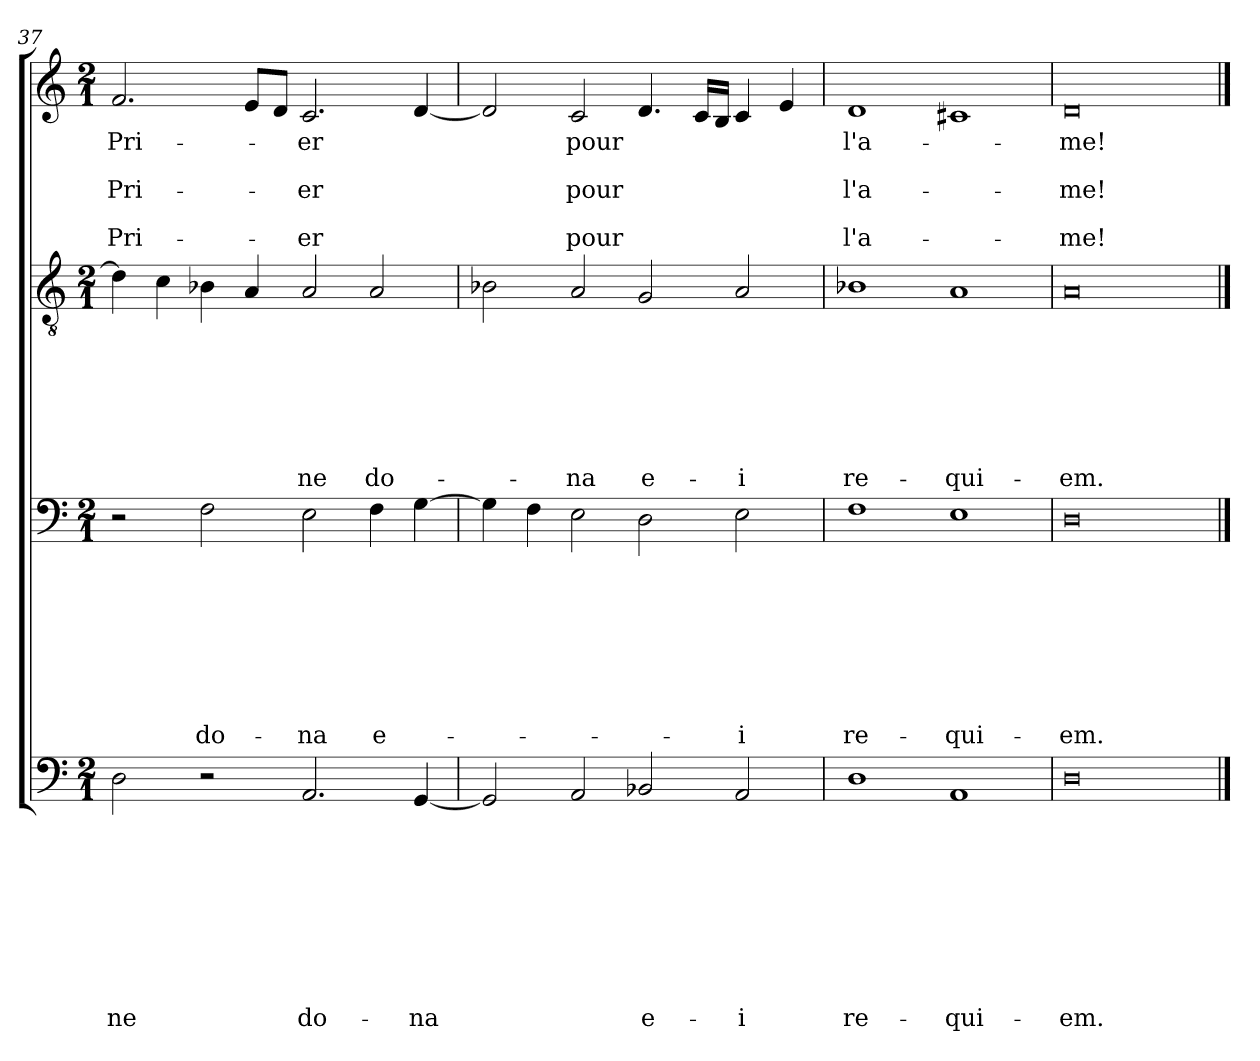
**kern	**text	**text	**text	**text	**text	**text	**text	**text	**text	**kern	**text	**text	**text	**text	**text	**text	**text	**text	**kern	**text	**text	**text	**text	**text	**text	**text	**kern	**text	**text	**text	**text	**text
*part4	*part4	*part4	*part4	*part4	*part4	*part4	*part4	*part4	*part4	*part3	*part3	*part3	*part3	*part3	*part3	*part3	*part3	*part3	*part2	*part2	*part2	*part2	*part2	*part2	*part2	*part2	*part1	*part1	*part1	*part1	*part1	*part1
*staff4	*staff4	*staff4	*staff4	*staff4	*staff4	*staff4	*staff4	*staff4	*staff4	*staff3	*staff3	*staff3	*staff3	*staff3	*staff3	*staff3	*staff3	*staff3	*staff2	*staff2	*staff2	*staff2	*staff2	*staff2	*staff2	*staff2	*staff1	*staff1	*staff1	*staff1	*staff1	*staff1
*clefF4	*	*	*	*	*	*	*	*	*	*clefF4	*	*	*	*	*	*	*	*	*clefGv2	*	*	*	*	*	*	*	*clefG2	*	*	*	*	*
*k[]	*	*	*	*	*	*	*	*	*	*k[]	*	*	*	*	*	*	*	*	*k[]	*	*	*	*	*	*	*	*k[]	*	*	*	*	*
*C:	*	*	*	*	*	*	*	*	*	*C:	*	*	*	*	*	*	*	*	*C:	*	*	*	*	*	*	*	*C:	*	*	*	*	*
*M2/1	*	*	*	*	*	*	*	*	*	*M2/1	*	*	*	*	*	*	*	*	*M2/1	*	*	*	*	*	*	*	*M2/1	*	*	*	*	*
=37	=37	=37	=37	=37	=37	=37	=37	=37	=37	=37	=37	=37	=37	=37	=37	=37	=37	=37	=37	=37	=37	=37	=37	=37	=37	=37	=37	=37	=37	=37	=37	=37
!	!	!	!	!	!	!	!	!	!LO:LY:b	!	!	!	!	!	!	!	!	!	!	!	!	!	!	!	!	!	!	!LO:LY:b	!	!LO:LY:b	!	!LO:LY:b
2D\	.	.	.	.	.	.	.	.	-ne	2r	.	.	.	.	.	.	.	.	4d\]	.	.	.	.	.	.	.	2.f/	Pri-	.	Pri-	.	Pri-
.	.	.	.	.	.	.	.	.	.	.	.	.	.	.	.	.	.	.	4c\	.	.	.	.	.	.	.	.	.	.	.	.	.
!	!	!	!	!	!	!	!	!	!	!	!	!	!	!	!	!	!	!LO:LY:b	!	!	!	!	!	!	!	!	!	!	!	!	!	!
2r	.	.	.	.	.	.	.	.	.	2F\	.	.	.	.	.	.	.	do-	4B-\	.	.	.	.	.	.	.	.	.	.	.	.	.
.	.	.	.	.	.	.	.	.	.	.	.	.	.	.	.	.	.	.	4A/	.	.	.	.	.	.	.	8e/L	.	.	.	.	.
.	.	.	.	.	.	.	.	.	.	.	.	.	.	.	.	.	.	.	.	.	.	.	.	.	.	.	8d/J	.	.	.	.	.
!	!	!	!	!	!	!	!	!	!LO:LY:b	!	!	!	!	!	!	!	!	!LO:LY:b	!	!	!	!	!	!	!	!LO:LY:b	!	!LO:LY:b	!	!LO:LY:b	!	!LO:LY:b
2.AA/	.	.	.	.	.	.	.	.	do-	2E\	.	.	.	.	.	.	.	-na	2A/	.	.	.	.	.	.	-ne	2.c/	-er	.	-er	.	-er
!	!	!	!	!	!	!	!	!	!	!	!	!	!	!	!	!	!	!LO:LY:b	!	!	!	!	!	!	!	!LO:LY:b	!	!	!	!	!	!
.	.	.	.	.	.	.	.	.	.	4F\	.	.	.	.	.	.	.	e-	2A/	.	.	.	.	.	.	do-	.	.	.	.	.	.
!	!	!	!	!	!	!	!	!	!LO:LY:b	!	!	!	!	!	!	!	!	!	!	!	!	!	!	!	!	!	!	!	!	!	!	!
[4GG/	.	.	.	.	.	.	.	.	-na	[4G\	.	.	.	.	.	.	.	.	.	.	.	.	.	.	.	.	[4d/	.	.	.	.	.
=38	=38	=38	=38	=38	=38	=38	=38	=38	=38	=38	=38	=38	=38	=38	=38	=38	=38	=38	=38	=38	=38	=38	=38	=38	=38	=38	=38	=38	=38	=38	=38	=38
2GG/]	.	.	.	.	.	.	.	.	.	4G\]	.	.	.	.	.	.	.	.	2B-\	.	.	.	.	.	.	.	2d/]	.	.	.	.	.
.	.	.	.	.	.	.	.	.	.	4F\	.	.	.	.	.	.	.	.	.	.	.	.	.	.	.	.	.	.	.	.	.	.
!	!	!	!	!	!	!	!	!	!	!	!	!	!	!	!	!	!	!	!	!	!	!	!	!	!	!LO:LY:b	!	!LO:LY:b	!	!LO:LY:b	!	!LO:LY:b
2AA/	.	.	.	.	.	.	.	.	.	2E\	.	.	.	.	.	.	.	.	2A/	.	.	.	.	.	.	-na	2c/	pour	.	pour	.	pour
!	!	!	!	!	!	!	!	!	!LO:LY:b	!	!	!	!	!	!	!	!	!	!	!	!	!	!	!	!	!LO:LY:b	!	!	!	!	!	!
2BB-X/	.	.	.	.	.	.	.	.	e-	2D\	.	.	.	.	.	.	.	.	2G/	.	.	.	.	.	.	e-	4.d/	.	.	.	.	.
.	.	.	.	.	.	.	.	.	.	.	.	.	.	.	.	.	.	.	.	.	.	.	.	.	.	.	16c/LL	.	.	.	.	.
.	.	.	.	.	.	.	.	.	.	.	.	.	.	.	.	.	.	.	.	.	.	.	.	.	.	.	16B/JJ	.	.	.	.	.
!	!	!	!	!	!	!	!	!	!LO:LY:b	!	!	!	!	!	!	!	!	!LO:LY:b	!	!	!	!	!	!	!	!LO:LY:b	!	!	!	!	!	!
2AA/	.	.	.	.	.	.	.	.	-i	2E\	.	.	.	.	.	.	.	-i	2A/	.	.	.	.	.	.	-i	4c/	.	.	.	.	.
.	.	.	.	.	.	.	.	.	.	.	.	.	.	.	.	.	.	.	.	.	.	.	.	.	.	.	4e/	.	.	.	.	.
=39	=39	=39	=39	=39	=39	=39	=39	=39	=39	=39	=39	=39	=39	=39	=39	=39	=39	=39	=39	=39	=39	=39	=39	=39	=39	=39	=39	=39	=39	=39	=39	=39
!	!	!	!	!	!	!	!	!	!LO:LY:b	!	!	!	!	!	!	!	!	!LO:LY:b	!	!	!	!	!	!	!	!LO:LY:b	!	!LO:LY:b	!	!LO:LY:b	!	!LO:LY:b
1D	.	.	.	.	.	.	.	.	re-	1F	.	.	.	.	.	.	.	re-	1B-	.	.	.	.	.	.	re-	1d	l'a-	.	l'a-	.	l'a-
!	!	!	!	!	!	!	!	!	!LO:LY:b	!	!	!	!	!	!	!	!	!LO:LY:b	!	!	!	!	!	!	!	!LO:LY:b	!	!	!	!	!	!
1AA	.	.	.	.	.	.	.	.	-qui-	1E	.	.	.	.	.	.	.	-qui-	1A	.	.	.	.	.	.	-qui-	1c#	.	.	.	.	.
=40	=40	=40	=40	=40	=40	=40	=40	=40	=40	=40	=40	=40	=40	=40	=40	=40	=40	=40	=40	=40	=40	=40	=40	=40	=40	=40	=40	=40	=40	=40	=40	=40
!	!	!	!	!	!	!	!	!	!LO:LY:b	!	!	!	!	!	!	!	!	!LO:LY:b	!	!	!	!	!	!	!	!LO:LY:b	!	!LO:LY:b	!	!LO:LY:b	!	!LO:LY:b
0D	.	.	.	.	.	.	.	.	-em.	0D	.	.	.	.	.	.	.	-em.	0A	.	.	.	.	.	.	-em.	0d	-me!	.	-me!	.	-me!
==	==	==	==	==	==	==	==	==	==	==	==	==	==	==	==	==	==	==	==	==	==	==	==	==	==	==	==	==	==	==	==	==
*-	*-	*-	*-	*-	*-	*-	*-	*-	*-	*-	*-	*-	*-	*-	*-	*-	*-	*-	*-	*-	*-	*-	*-	*-	*-	*-	*-	*-	*-	*-	*-	*-
